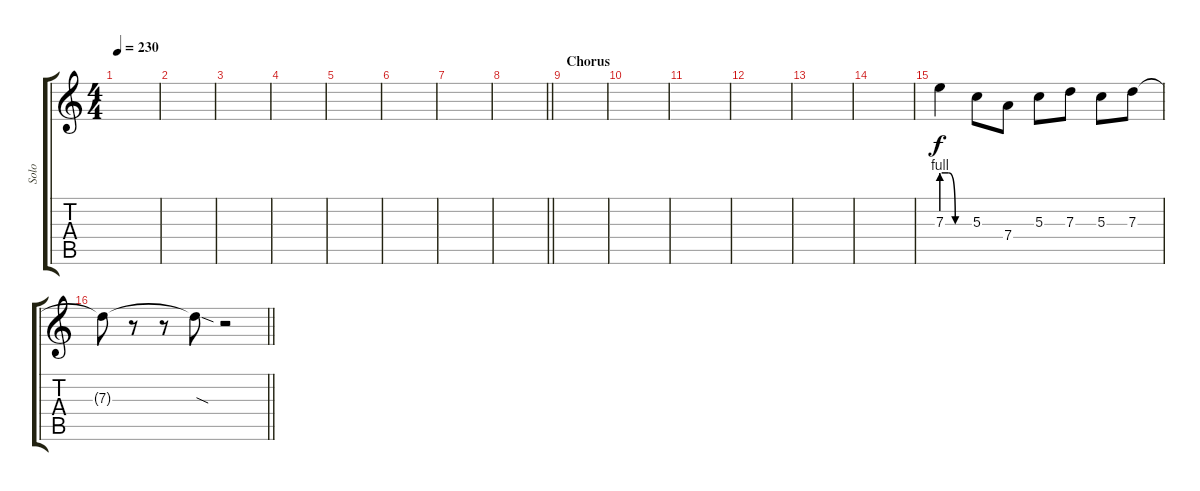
\track ("Solo" "Solo") {instrument overdrivenguitar}
\staff {score tabs}
\tuning (E4 B3 G3 D3 A2 E2) {hide}
\ts (4 4)
\tempo 230
\clef g2
\ks c
|
|
|
|
|
|
|
\barLineRight lightlight
|
\section ("" "Chorus")
|
|
|
|
|
|
7.3{be (custom 0 4 15 4 30 0 60 0)}.4 5.3.8 7.4.8 5.3.8 7.3.8 5.3.8 7.3.8 |
\barLineRight lightlight
7.3{t}.8 r.8 r.8 7.3{sod t}.8 r.2
